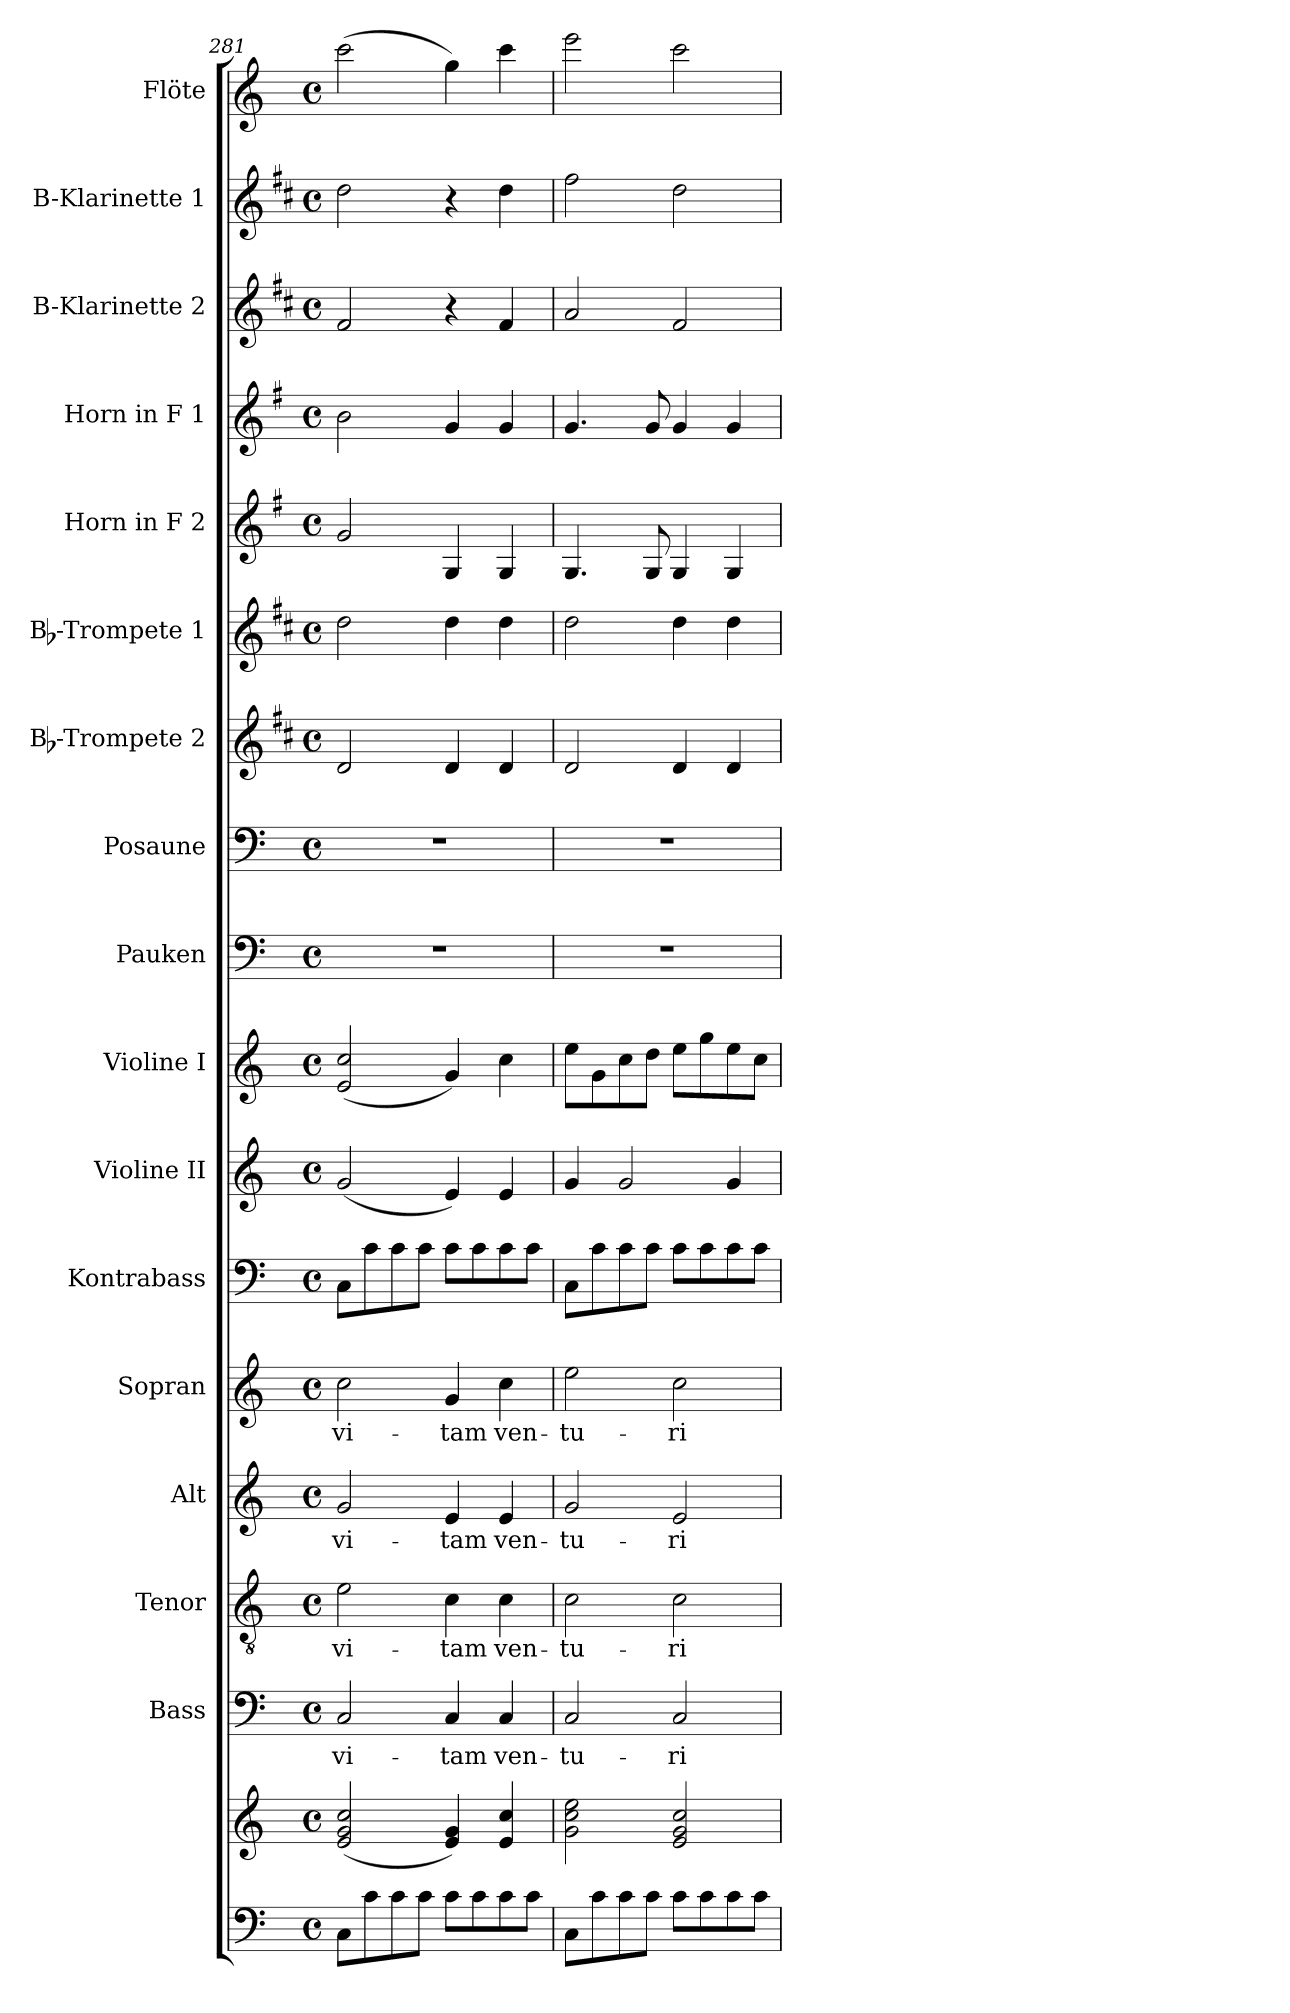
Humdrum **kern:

**kern	**kern	**kern	**text	**kern	**text	**kern	**text	**kern	**text	**kern	**kern	**kern	**kern	**kern	**kern	**kern	**kern	**kern	**kern	**kern	**kern
*part17	*part17	*part16	*part16	*part15	*part15	*part14	*part14	*part13	*part13	*part12	*part11	*part10	*part9	*part8	*part7	*part6	*part5	*part4	*part3	*part2	*part1
*staff18	*staff17	*staff16	*staff16	*staff15	*staff15	*staff14	*staff14	*staff13	*staff13	*staff12	*staff11	*staff10	*staff9	*staff8	*staff7	*staff6	*staff5	*staff4	*staff3	*staff2	*staff1
*	*	*I"Bass	*	*I"Tenor	*	*I"Alt	*	*I"Sopran	*	*I"Kontrabass	*I"Violine II	*I"Violine I	*I"Pauken	*I"Posaune	*I"Bb-Trompete 2	*I"Bb-Trompete 1	*I"Horn in F 2	*I"Horn in F 1	*I"B-Klarinette 2	*I"B-Klarinette 1	*I"Flöte
*	*	*I'B.	*	*I'T.	*	*I'A.	*	*I'S.	*	*I'Kb.	*I'Vl. II	*I'Vl. I	*I'Pk.	*I'Pos.	*I'Bb Trp. 2	*I'Bb Trp. 1	*I'Hrn. 2	*I'Hrn. 1	*I'B Kl. 2	*I'B Kl. 1	*I'Fl.
*clefF4	*clefG2	*clefF4	*	*clefGv2	*	*clefG2	*	*clefG2	*	*clefF4	*clefG2	*clefG2	*clefF4	*clefF4	*clefG2	*clefG2	*clefG2	*clefG2	*clefG2	*clefG2	*clefG2
*	*	*	*	*	*	*	*	*	*	*ITrd7c12	*	*	*	*	*ITrd1c2	*ITrd1c2	*ITrd4c7	*ITrd4c7	*ITrd1c2	*ITrd1c2	*
*k[]	*k[]	*k[]	*	*k[]	*	*k[]	*	*k[]	*	*k[]	*k[]	*k[]	*k[]	*k[]	*k[]	*k[]	*k[]	*k[]	*k[]	*k[]	*k[]
*C:	*C:	*C:	*	*C:	*	*C:	*	*C:	*	*C:	*C:	*C:	*C:	*C:	*C:	*C:	*C:	*C:	*C:	*C:	*C:
*M4/4	*M4/4	*M4/4	*	*M4/4	*	*M4/4	*	*M4/4	*	*M4/4	*M4/4	*M4/4	*M4/4	*M4/4	*M4/4	*M4/4	*M4/4	*M4/4	*M4/4	*M4/4	*M4/4
*met(c)	*met(c)	*met(c)	*	*met(c)	*	*met(c)	*	*met(c)	*	*met(c)	*met(c)	*met(c)	*met(c)	*met(c)	*met(c)	*met(c)	*met(c)	*met(c)	*met(c)	*met(c)	*met(c)
=281	=281	=281	=281	=281	=281	=281	=281	=281	=281	=281	=281	=281	=281	=281	=281	=281	=281	=281	=281	=281	=281
!	!	!	!LO:LY:b	!	!LO:LY:b	!	!LO:LY:b	!	!LO:LY:b	!	!	!	!	!	!	!	!	!	!	!	!
8C\L	(2e/ 2g/ 2cc/	2C/	vi-	2e\	vi-	2g/	vi-	2cc\	vi-	8CC\L	(<2g/	(2e/ 2cc/	1r	1r	2c/	2cc\	2c/	2e\	2e/	2cc\	(>2ccc\
8c\	.	.	.	.	.	.	.	.	.	8C\	.	.	.	.	.	.	.	.	.	.	.
8c\	.	.	.	.	.	.	.	.	.	8C\	.	.	.	.	.	.	.	.	.	.	.
8c\J	.	.	.	.	.	.	.	.	.	8C\J	.	.	.	.	.	.	.	.	.	.	.
!	!	!	!LO:LY:b	!	!LO:LY:b	!	!LO:LY:b	!	!LO:LY:b	!	!	!	!	!	!	!	!	!	!	!	!
8c\L	4e/ 4g/)	4C/	-tam	4c\	-tam	4e/	-tam	4g/	-tam	8C\L	4e/)	4g/)	.	.	4c/	4cc\	4C/	4c/	4r	4r	4gg\)
8c\	.	.	.	.	.	.	.	.	.	8C\	.	.	.	.	.	.	.	.	.	.	.
!	!	!	!LO:LY:b	!	!LO:LY:b	!	!LO:LY:b	!	!LO:LY:b	!	!	!	!	!	!	!	!	!	!	!	!
8c\	4e/ 4cc/	4C/	ven-	4c\	ven-	4e/	ven-	4cc\	ven-	8C\	4e/	4cc\	.	.	4c/	4cc\	4C/	4c/	4e/	4cc\	4ccc\
8c\J	.	.	.	.	.	.	.	.	.	8C\J	.	.	.	.	.	.	.	.	.	.	.
=282	=282	=282	=282	=282	=282	=282	=282	=282	=282	=282	=282	=282	=282	=282	=282	=282	=282	=282	=282	=282	=282
!	!	!	!LO:LY:b	!	!LO:LY:b	!	!LO:LY:b	!	!LO:LY:b	!	!	!	!	!	!	!	!	!	!	!	!
8C\L	2g\ 2cc\ 2ee\	2C/	-tu-	2c\	-tu-	2g/	-tu-	2ee\	-tu-	8CC\L	4g/	8ee\L	1r	1r	2c/	2cc\	4.C/	4.c/	2g/	2ee\	2eee\
8c\	.	.	.	.	.	.	.	.	.	8C\	.	8g\	.	.	.	.	.	.	.	.	.
8c\	.	.	.	.	.	.	.	.	.	8C\	2g/	8cc\	.	.	.	.	.	.	.	.	.
8c\J	.	.	.	.	.	.	.	.	.	8C\J	.	8dd\J	.	.	.	.	8C/	8c/	.	.	.
!	!	!	!LO:LY:b	!	!LO:LY:b	!	!LO:LY:b	!	!LO:LY:b	!	!	!	!	!	!	!	!	!	!	!	!
8c\L	2e/ 2g/ 2cc/	2C/	-ri	2c\	-ri	2e/	-ri	2cc\	-ri	8C\L	.	8ee\L	.	.	4c/	4cc\	4C/	4c/	2e/	2cc\	2ccc\
8c\	.	.	.	.	.	.	.	.	.	8C\	.	8gg\	.	.	.	.	.	.	.	.	.
8c\	.	.	.	.	.	.	.	.	.	8C\	4g/	8ee\	.	.	4c/	4cc\	4C/	4c/	.	.	.
8c\J	.	.	.	.	.	.	.	.	.	8C\J	.	8cc\J	.	.	.	.	.	.	.	.	.
=	=	=	=	=	=	=	=	=	=	=	=	=	=	=	=	=	=	=	=	=	=
*-	*-	*-	*-	*-	*-	*-	*-	*-	*-	*-	*-	*-	*-	*-	*-	*-	*-	*-	*-	*-	*-
